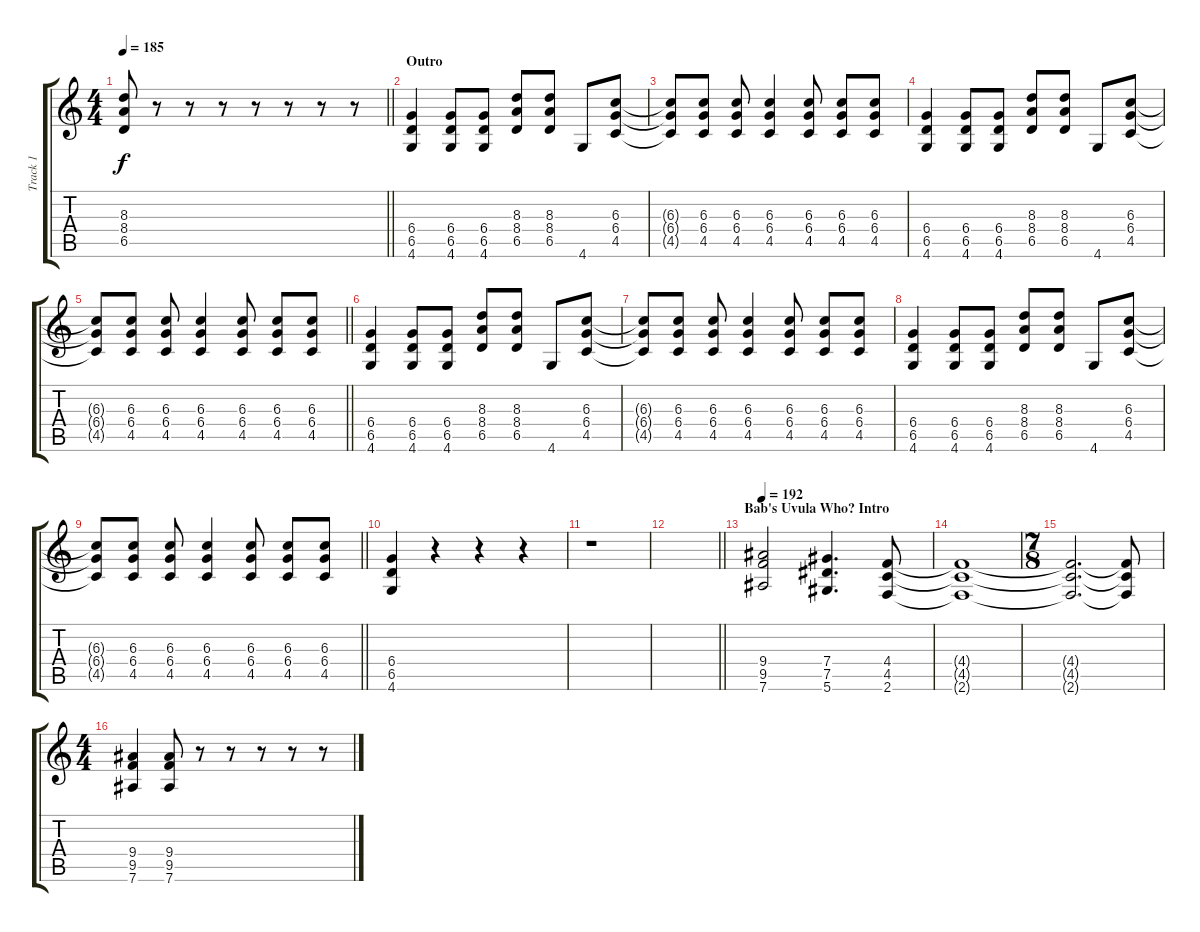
\track ("Track 1" "Track 1") {instrument distortionguitar}
\staff {score tabs}
\tuning (Eb4 Bb3 Gb3 Db3 Ab2 Eb2) {hide}
\ts (4 4)
\tempo 185
\clef g2
\barLineRight lightlight
\ks c
(8.3{t} 8.4{t} 6.5{t}).8{dy f} r.8 r.8 r.8 r.8 r.8 r.8 r.8 |
\section ("" "Outro")
(6.4 6.5 4.6).4 (6.4 6.5 4.6).8 (6.4 6.5 4.6).8 (8.3 8.4 6.5).8 (8.3 8.4 6.5).8 4.6.8 (6.3 6.4 4.5).8 |
(6.3{t} 6.4{t} 4.5{t}).8 (6.3 6.4 4.5).8 (6.3 6.4 4.5).8 (6.3 6.4 4.5).4 (6.3 6.4 4.5).8 (6.3 6.4 4.5).8 (6.3 6.4 4.5).8 |
(6.4 6.5 4.6).4 (6.4 6.5 4.6).8 (6.4 6.5 4.6).8 (8.3 8.4 6.5).8 (8.3 8.4 6.5).8 4.6.8 (6.3 6.4 4.5).8 |
\barLineRight lightlight
(6.3{t} 6.4{t} 4.5{t}).8 (6.3 6.4 4.5).8 (6.3 6.4 4.5).8 (6.3 6.4 4.5).4 (6.3 6.4 4.5).8 (6.3 6.4 4.5).8 (6.3 6.4 4.5).8 |
(6.4 6.5 4.6).4 (6.4 6.5 4.6).8 (6.4 6.5 4.6).8 (8.3 8.4 6.5).8 (8.3 8.4 6.5).8 4.6.8 (6.3 6.4 4.5).8 |
(6.3{t} 6.4{t} 4.5{t}).8 (6.3 6.4 4.5).8 (6.3 6.4 4.5).8 (6.3 6.4 4.5).4 (6.3 6.4 4.5).8 (6.3 6.4 4.5).8 (6.3 6.4 4.5).8 |
(6.4 6.5 4.6).4 (6.4 6.5 4.6).8 (6.4 6.5 4.6).8 (8.3 8.4 6.5).8 (8.3 8.4 6.5).8 4.6.8 (6.3 6.4 4.5).8 |
\barLineRight lightlight
(6.3{t} 6.4{t} 4.5{t}).8 (6.3 6.4 4.5).8 (6.3 6.4 4.5).8 (6.3 6.4 4.5).4 (6.3 6.4 4.5).8 (6.3 6.4 4.5).8 (6.3 6.4 4.5).8 |
(6.4 6.5 4.6).4 r.4 r.4 r.4 |
r.1 |
\barLineRight lightlight
|
\section ("" "Bab's Uvula Who? Intro")
\tempo 192
(9.4 9.5 7.6).2 (7.4 7.5 5.6).4{d} (4.4 4.5 2.6).8 |
(4.4{t} 4.5{t} 2.6{t}).1 |
\ts (7 8)
(4.4{t} 4.5{t} 2.6{t}).2{d} (4.4{t} 4.5{t} 2.6{t}).8 |
\ts (4 4)
(9.4 9.5 7.6).4 (9.4 9.5 7.6).8 r.8 r.8 r.8 r.8 r.8
